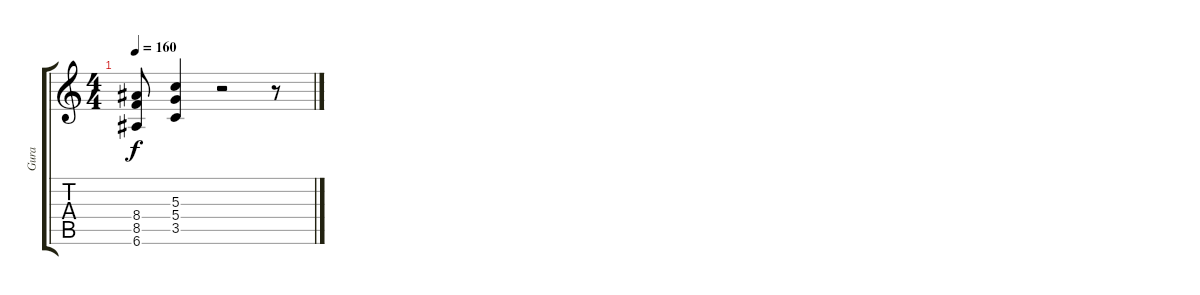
\track ("Gura" "Gura") {instrument distortionguitar}
\staff {score tabs}
\tuning (E4 B3 G3 D3 A2 E2) {hide}
\ts (4 4)
\tempo 160
\clef g2
\ks c
(8.4 8.5 6.6).8{dy f volume 16} (5.3 5.4 3.5).4 r.2 r.8
